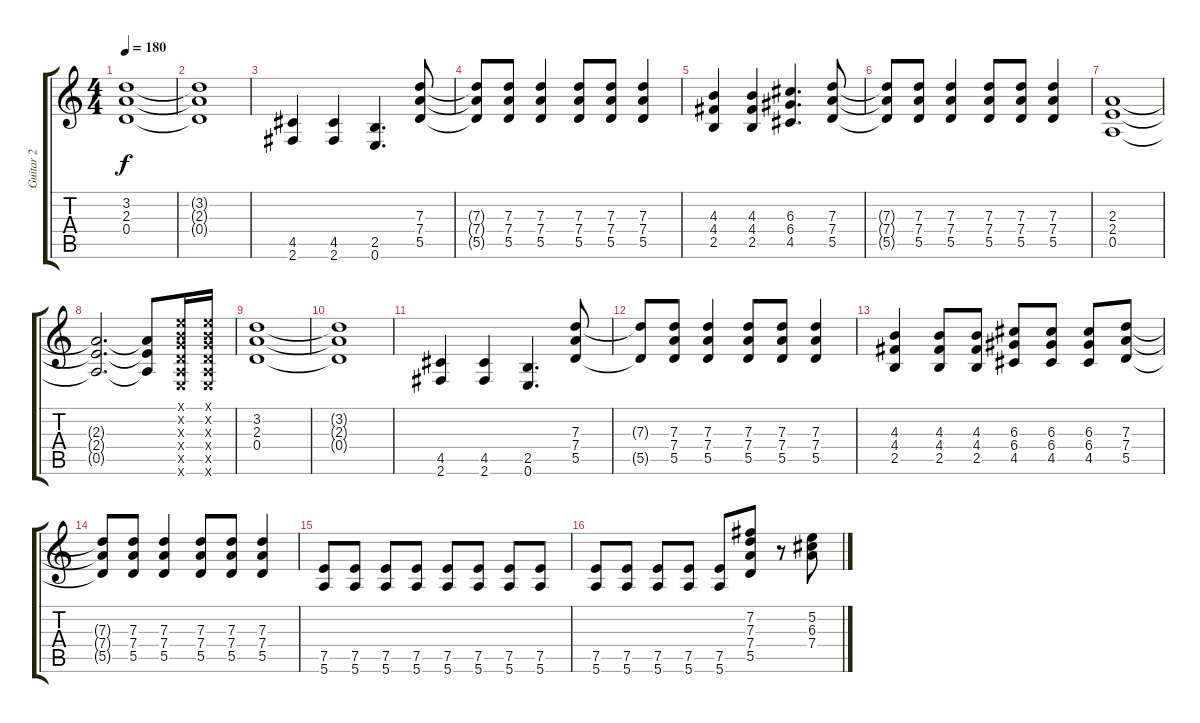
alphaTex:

\track ("Guitar 2" "Guitar 2") {instrument distortionguitar}
\staff {score tabs}
\tuning (E4 B3 G3 D3 A2 E2) {hide}
\ts (4 4)
\tempo 180
\clef g2
\ks c
(3.2 2.3 0.4).1{dy f} |
(3.2{t} 2.3{t} 0.4{t}).1 |
(4.5 2.6).4 (4.5 2.6).4 (2.5 0.6).4{d} (7.3 7.4 5.5).8 |
(7.3{t} 7.4{t} 5.5{t}).8 (7.3 7.4 5.5).8 (7.3 7.4 5.5).4 (7.3 7.4 5.5).8 (7.3 7.4 5.5).8 (7.3 7.4 5.5).4 |
(4.3 4.4 2.5).4 (4.3 4.4 2.5).4 (6.3 6.4 4.5).4{d} (7.3 7.4 5.5).8 |
(7.3{t} 7.4{t} 5.5{t}).8 (7.3 7.4 5.5).8 (7.3 7.4 5.5).4 (7.3 7.4 5.5).8 (7.3 7.4 5.5).8 (7.3 7.4 5.5).4 |
(2.3 2.4 0.5).1 |
(2.3{t} 2.4{t} 0.5{t}).2{d} (2.3{t} 2.4{t} 0.5{t}).8 (0.1{x} 0.2{x} 0.3{x} 0.4{x} 0.5{x} 0.6{x}).16 (0.1{x} 0.2{x} 0.3{x} 0.4{x} 0.5{x} 0.6{x}).16 |
(3.2 2.3 0.4).1 |
(3.2{t} 2.3{t} 0.4{t}).1 |
(4.5 2.6).4 (4.5 2.6).4 (2.5 0.6).4{d} (7.3 7.4 5.5).8 |
(7.3{t} 5.5{t}).8 (7.3 7.4 5.5).8 (7.3 7.4 5.5).4 (7.3 7.4 5.5).8 (7.3 7.4 5.5).8 (7.3 7.4 5.5).4 |
(4.3 4.4 2.5).4 (4.3 4.4 2.5).8 (4.3 4.4 2.5).8 (6.3 6.4 4.5).8 (6.3 6.4 4.5).8 (6.3 6.4 4.5).8 (7.3 7.4 5.5).8 |
(7.3{t} 7.4{t} 5.5{t}).8 (7.3 7.4 5.5).8 (7.3 7.4 5.5).4 (7.3 7.4 5.5).8 (7.3 7.4 5.5).8 (7.3 7.4 5.5).4 |
(7.5 5.6).8 (7.5 5.6).8 (7.5 5.6).8 (7.5 5.6).8 (7.5 5.6).8 (7.5 5.6).8 (7.5 5.6).8 (7.5 5.6).8 |
(7.5 5.6).8 (7.5 5.6).8 (7.5 5.6).8 (7.5 5.6).8 (7.5 5.6).8 (7.2 7.3 7.4 5.5).8 r.8 (5.2 6.3 7.4).8
